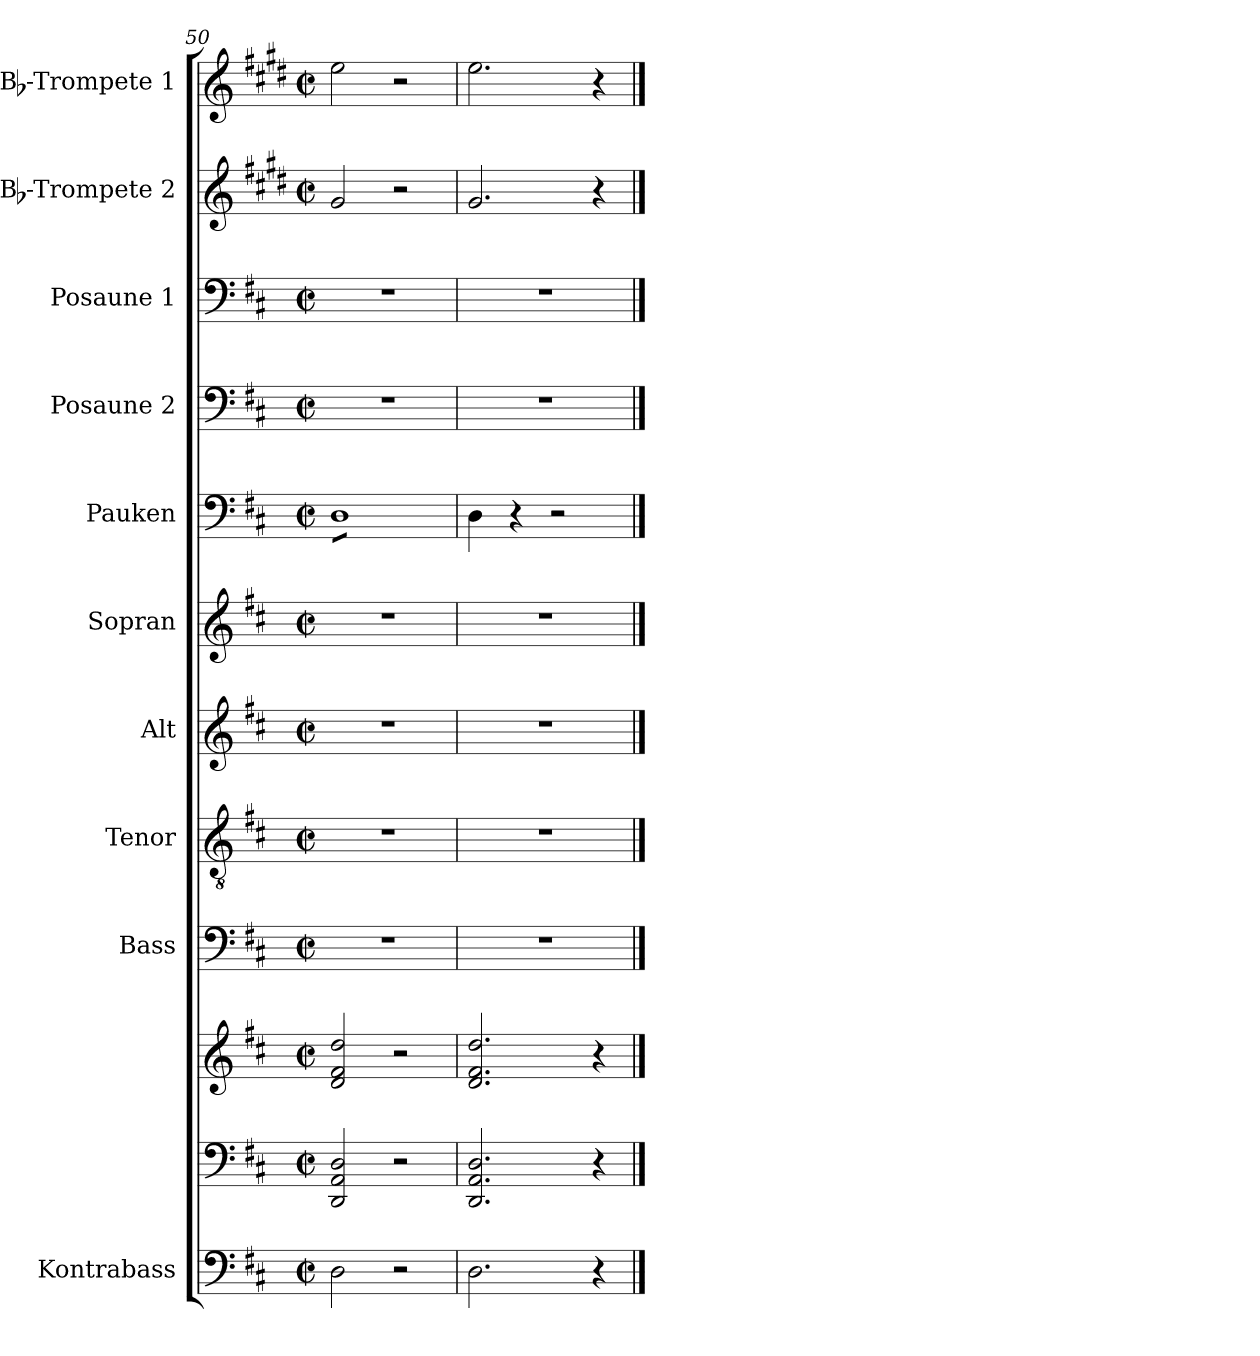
**kern	**kern	**kern	**kern	**kern	**kern	**kern	**kern	**kern	**kern	**kern	**kern
*part11	*part10	*part10	*part9	*part8	*part7	*part6	*part5	*part4	*part3	*part2	*part1
*staff12	*staff11	*staff10	*staff9	*staff8	*staff7	*staff6	*staff5	*staff4	*staff3	*staff2	*staff1
*I"Kontrabass	*	*	*I"Bass	*I"Tenor	*I"Alt	*I"Sopran	*I"Pauken	*I"Posaune 2	*I"Posaune 1	*I"Bb-Trompete 2	*I"Bb-Trompete 1
*I'Kb.	*	*	*I'B.	*I'T.	*I'A.	*I'S.	*I'Pk.	*I'Pos. 2	*I'Pos. 1	*I'Bb Trp. 2	*I'Bb Trp. 1
*clefF4	*clefF4	*clefG2	*clefF4	*clefGv2	*clefG2	*clefG2	*clefF4	*clefF4	*clefF4	*clefG2	*clefG2
*ITrd7c12	*	*	*	*	*	*	*	*	*	*ITrd1c2	*ITrd1c2
*k[f#c#]	*k[f#c#]	*k[f#c#]	*k[f#c#]	*k[f#c#]	*k[f#c#]	*k[f#c#]	*k[f#c#]	*k[f#c#]	*k[f#c#]	*k[f#c#]	*k[f#c#]
*D:	*D:	*D:	*D:	*D:	*D:	*D:	*D:	*D:	*D:	*D:	*D:
*M2/2	*M2/2	*M2/2	*M2/2	*M2/2	*M2/2	*M2/2	*M2/2	*M2/2	*M2/2	*M2/2	*M2/2
*met(c|)	*met(c|)	*met(c|)	*met(c|)	*met(c|)	*met(c|)	*met(c|)	*met(c|)	*met(c|)	*met(c|)	*met(c|)	*met(c|)
=50	=50	=50	=50	=50	=50	=50	=50	=50	=50	=50	=50
*	*	*	*	*	*	*	*tremolo	*	*	*	*
2DD\	2DD/ 2AA/ 2D/	2d/ 2f#/ 2dd/	1r	1r	1r	1r	8DL	1r	1r	2f#/	2dd\
.	.	.	.	.	.	.	8D	.	.	.	.
.	.	.	.	.	.	.	8D	.	.	.	.
.	.	.	.	.	.	.	8D	.	.	.	.
2r	2r	2r	.	.	.	.	8D	.	.	2r	2r
.	.	.	.	.	.	.	8D	.	.	.	.
.	.	.	.	.	.	.	8D	.	.	.	.
.	.	.	.	.	.	.	8DJ	.	.	.	.
*	*	*	*	*	*	*	*Xtremolo	*	*	*	*
=51	=51	=51	=51	=51	=51	=51	=51	=51	=51	=51	=51
2.DD\	2.DD/ 2.AA/ 2.D/	2.d/ 2.f#/ 2.dd/	1r	1r	1r	1r	4D\	1r	1r	2.f#/	2.dd\
.	.	.	.	.	.	.	4r	.	.	.	.
.	.	.	.	.	.	.	2r	.	.	.	.
4r	4r	4r	.	.	.	.	.	.	.	4r	4r
==	==	==	==	==	==	==	==	==	==	==	==
*-	*-	*-	*-	*-	*-	*-	*-	*-	*-	*-	*-
